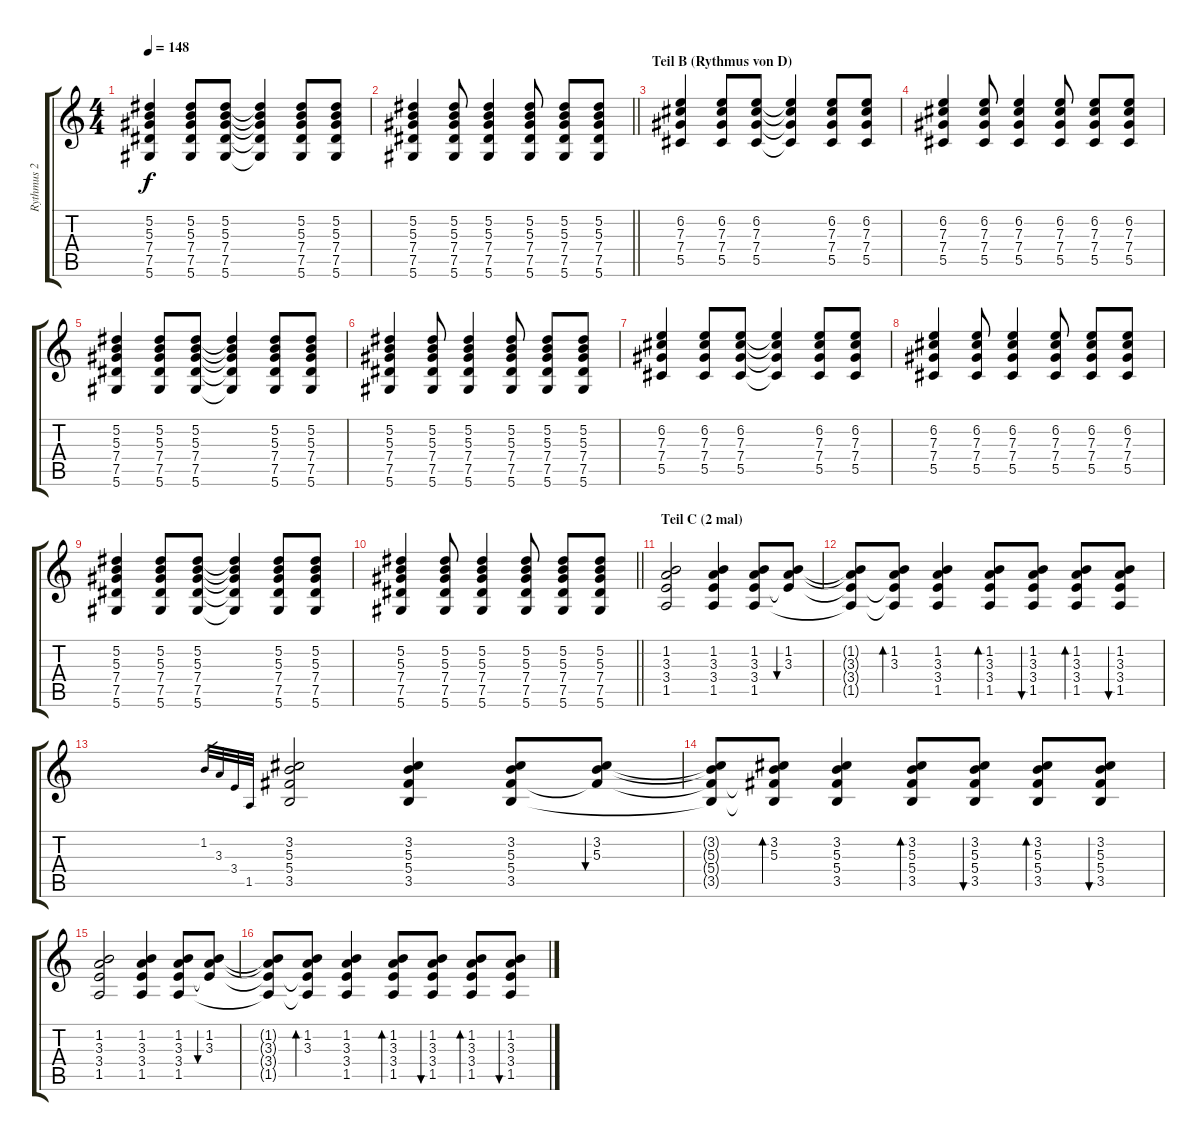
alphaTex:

\track ("Rythmus 2 " "Rythmus 2 ") {instrument acousticguitarsteel}
\staff {score tabs}
\tuning (Eb4 Bb3 Gb3 Db3 Ab2 Eb2) {hide}
\ts (4 4)
\tempo 148
\clef g2
\ks c
(5.2 5.3 7.4 7.5 5.6).4{dy f} (5.2 5.3 7.4 7.5 5.6).8 (5.2 5.3 7.4 7.5 5.6).8 (5.2{t} 5.3{t} 7.4{t} 7.5{t} 5.6{t}).4 (5.2 5.3 7.4 7.5 5.6).8 (5.2 5.3 7.4 7.5 5.6).8 |
\barLineRight lightlight
(5.2 5.3 7.4 7.5 5.6).4 (5.2 5.3 7.4 7.5 5.6).8 (5.2 5.3 7.4 7.5 5.6).4 (5.2 5.3 7.4 7.5 5.6).8 (5.2 5.3 7.4 7.5 5.6).8 (5.2 5.3 7.4 7.5 5.6).8 |
\section ("" "Teil B (Rythmus von D)")
(6.2 7.3 7.4 5.5).4{volume 11} (6.2 7.3 7.4 5.5).8 (6.2 7.3 7.4 5.5).8 (6.2{t} 7.3{t} 7.4{t} 5.5{t}).4 (6.2 7.3 7.4 5.5).8 (6.2 7.3 7.4 5.5).8 |
(6.2 7.3 7.4 5.5).4 (6.2 7.3 7.4 5.5).8 (6.2 7.3 7.4 5.5).4 (6.2 7.3 7.4 5.5).8 (6.2 7.3 7.4 5.5).8 (6.2 7.3 7.4 5.5).8 |
(5.2 5.3 7.4 7.5 5.6).4 (5.2 5.3 7.4 7.5 5.6).8 (5.2 5.3 7.4 7.5 5.6).8 (5.2{t} 5.3{t} 7.4{t} 7.5{t} 5.6{t}).4 (5.2 5.3 7.4 7.5 5.6).8 (5.2 5.3 7.4 7.5 5.6).8 |
(5.2 5.3 7.4 7.5 5.6).4 (5.2 5.3 7.4 7.5 5.6).8 (5.2 5.3 7.4 7.5 5.6).4 (5.2 5.3 7.4 7.5 5.6).8 (5.2 5.3 7.4 7.5 5.6).8 (5.2 5.3 7.4 7.5 5.6).8 |
(6.2 7.3 7.4 5.5).4 (6.2 7.3 7.4 5.5).8 (6.2 7.3 7.4 5.5).8 (6.2{t} 7.3{t} 7.4{t} 5.5{t}).4 (6.2 7.3 7.4 5.5).8 (6.2 7.3 7.4 5.5).8 |
(6.2 7.3 7.4 5.5).4 (6.2 7.3 7.4 5.5).8 (6.2 7.3 7.4 5.5).4 (6.2 7.3 7.4 5.5).8 (6.2 7.3 7.4 5.5).8 (6.2 7.3 7.4 5.5).8 |
(5.2 5.3 7.4 7.5 5.6).4 (5.2 5.3 7.4 7.5 5.6).8 (5.2 5.3 7.4 7.5 5.6).8 (5.2{t} 5.3{t} 7.4{t} 7.5{t} 5.6{t}).4 (5.2 5.3 7.4 7.5 5.6).8 (5.2 5.3 7.4 7.5 5.6).8 |
\barLineRight lightlight
(5.2 5.3 7.4 7.5 5.6).4 (5.2 5.3 7.4 7.5 5.6).8 (5.2 5.3 7.4 7.5 5.6).4 (5.2 5.3 7.4 7.5 5.6).8 (5.2 5.3 7.4 7.5 5.6).8 (5.2 5.3 7.4 7.5 5.6).8 |
\section ("" "Teil C (2 mal)")
(1.2 3.3 3.4 1.5).2{volume 14} (1.2 3.3 3.4 1.5).4 (1.2 3.3 3.4 1.5).8 (1.2 3.3 3.4{t}).8{bu 120} |
(1.2{t} 3.3{t} 3.4{t} 1.5{t}).8 (1.2 3.3 3.4{t} 1.5{t}).8{bd 120} (1.2 3.3 3.4 1.5).4 (1.2 3.3 3.4 1.5).8{bd 240} (1.2 3.3 3.4 1.5).8{bu 240} (1.2 3.3 3.4 1.5).8{bd 240} (1.2 3.3 3.4 1.5).8{bu 240} |
1.2.32{gr} 3.3.32{gr} 3.4.32{gr} 1.5.32{gr} (3.2 5.3 5.4 3.5).2 (3.2 5.3 5.4 3.5).4 (3.2 5.3 5.4 3.5).8 (3.2 5.3 5.4{t}).8{bu 120} |
(3.2{t} 5.3{t} 5.4{t} 3.5{t}).8 (3.2 5.3 5.4{t} 3.5{t}).8{bd 120} (3.2 5.3 5.4 3.5).4 (3.2 5.3 5.4 3.5).8{bd 240} (3.2 5.3 5.4 3.5).8{bu 240} (3.2 5.3 5.4 3.5).8{bd 240} (3.2 5.3 5.4 3.5).8{bu 240} |
(1.2 3.3 3.4 1.5).2 (1.2 3.3 3.4 1.5).4 (1.2 3.3 3.4 1.5).8 (1.2 3.3 3.4{t}).8{bu 120} |
(1.2{t} 3.3{t} 3.4{t} 1.5{t}).8 (1.2 3.3 3.4{t} 1.5{t}).8{bd 30} (1.2 3.3 3.4 1.5).4 (1.2 3.3 3.4 1.5).8{bd 240} (1.2 3.3 3.4 1.5).8{bu 240} (1.2 3.3 3.4 1.5).8{bd 240} (1.2 3.3 3.4 1.5).8{bu 240}
